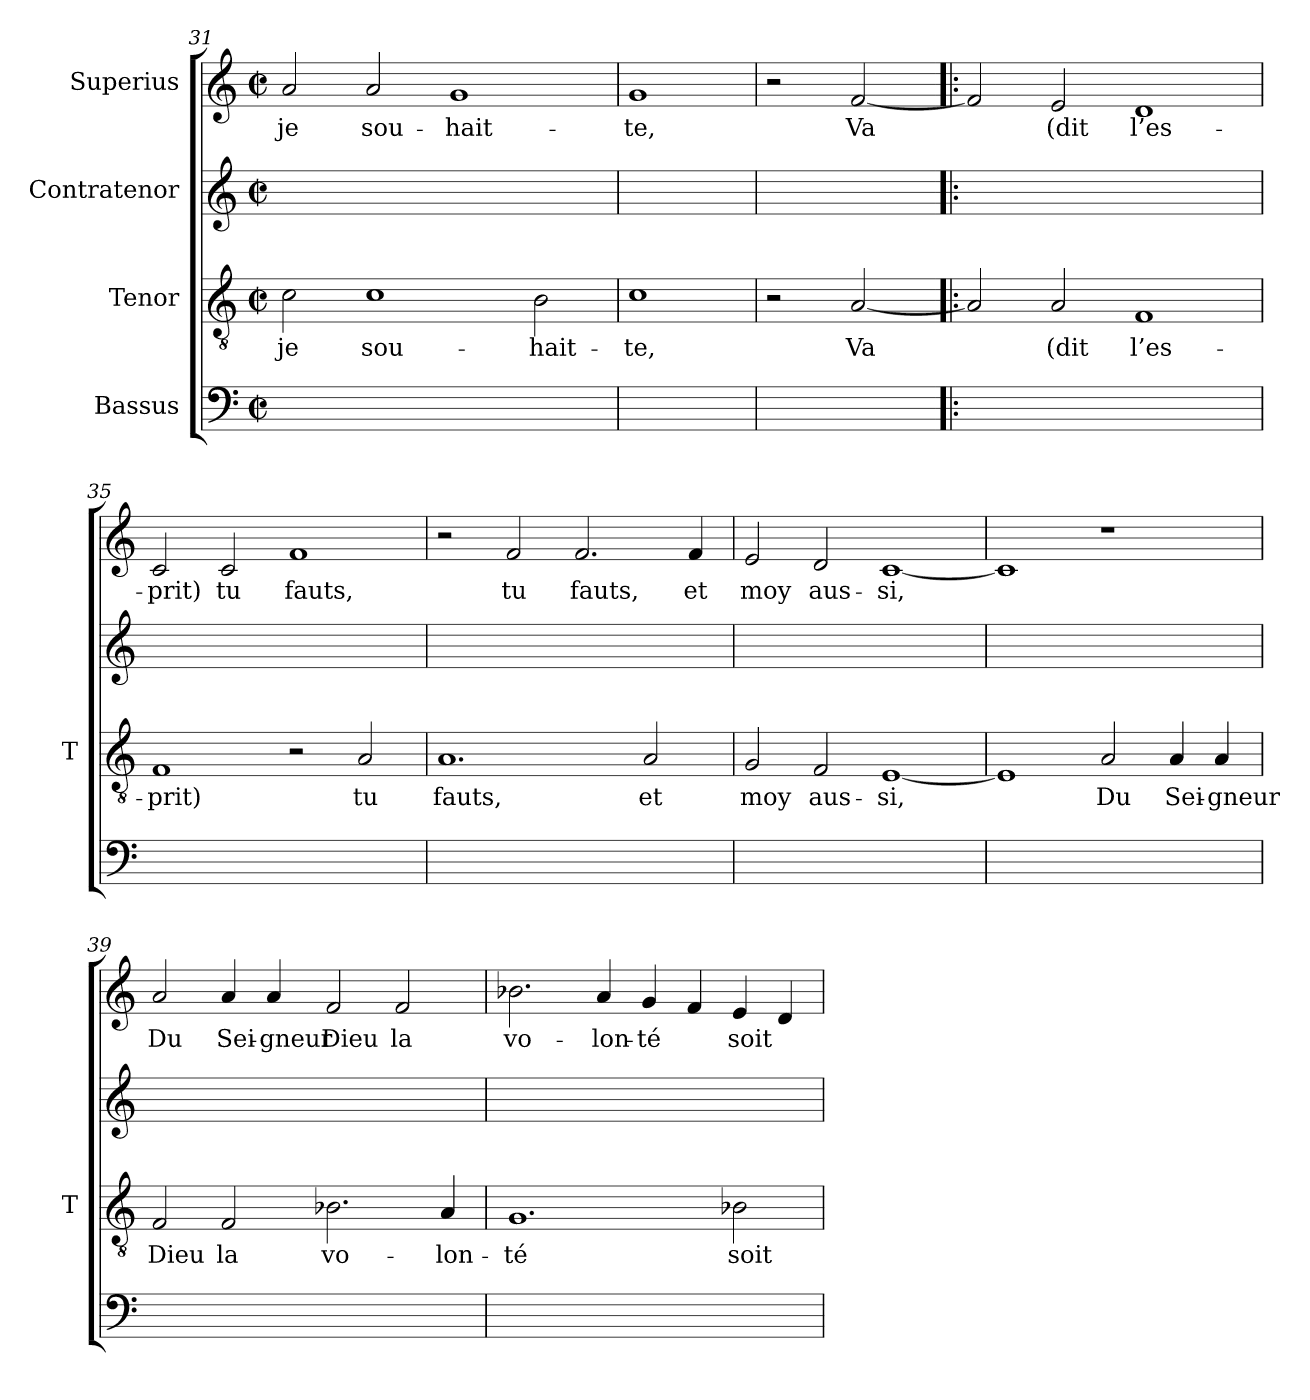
**kern	**kern	**text	**kern	**kern	**text
*part4	*part3	*part3	*part2	*part1	*part1
*staff4	*staff3	*staff3	*staff2	*staff1	*staff1
*I"Bassus	*I"Tenor	*	*I"Contratenor	*I"Superius	*
*	*I'T	*	*	*	*
!!LO:PB:g=z
*clefF4	*clefGv2	*	*clefG2	*clefG2	*
*k[]	*k[]	*	*k[]	*k[]	*
*C:	*C:	*	*C:	*C:	*
*M2/2	*M2/2	*	*M2/2	*M2/2	*
*met(c|)	*met(c|)	*	*met(c|)	*met(c|)	*
=31	=31	=31	=31	=31	=31
1ryy	2c	-je	1ryy	2a	-je
.	1c	sou-	.	2a	sou-
1ryy	.	.	1ryy	1g	hait-
.	2B	hait-	.	.	.
=32	=32	=32	=32	=32	=32
1ryy	1c	-te,	1ryy	1g	-te,
=33	=33	=33	=33	=33	=33
1ryy	2r	.	1ryy	2r	.
.	[2A	-Va	.	[2f	-Va
=34!|:	=34!|:	=34!|:	=34!|:	=34!|:	=34!|:
1ryy	2A]	.	1ryy	2f]	.
.	2A	-(dit	.	2e	-(dit
1ryy	1F	l’es-	1ryy	1d	l’es-
=35	=35	=35	=35	=35	=35
1ryy	1F	-prit)	1ryy	2c	-prit)
.	.	.	.	2c	-tu
1ryy	2r	.	1ryy	1f	-fauts,
.	2A	-tu	.	.	.
=36	=36	=36	=36	=36	=36
1ryy	1.A	-fauts,	1ryy	2r	.
.	.	.	.	2f	-tu
1ryy	.	.	1ryy	2.f	-fauts,
.	2A	-et	.	.	.
.	.	.	.	4f	-et
!!LO:PB:g=z
=37	=37	=37	=37	=37	=37
1ryy	2G	-moy	1ryy	2e	-moy
.	2F	aus-	.	2d	aus-
1ryy	[1E	-si,	1ryy	[1c	-si,
=38	=38	=38	=38	=38	=38
1ryy	1E]	.	1ryy	1c]	.
1ryy	2A	-Du	1ryy	1r	.
.	4A	Sei-	.	.	.
.	4A	-gneur	.	.	.
=39	=39	=39	=39	=39	=39
1ryy	2F	-Dieu	1ryy	2a	-Du
.	2F	-la	.	4a	Sei-
.	.	.	.	4a	-gneur
1ryy	2.B-X	vo-	1ryy	2f	-Dieu
.	.	.	.	2f	-la
.	4A	lon-	.	.	.
=40	=40	=40	=40	=40	=40
1ryy	1.G	-té	1ryy	2.b-X	vo-
.	.	.	.	4a	lon-
1ryy	.	.	1ryy	4g	-té
.	.	.	.	4f	.
.	2B-X	-soit	.	4e	-soit
.	.	.	.	4d	.
=	=	=	=	=	=
*-	*-	*-	*-	*-	*-
